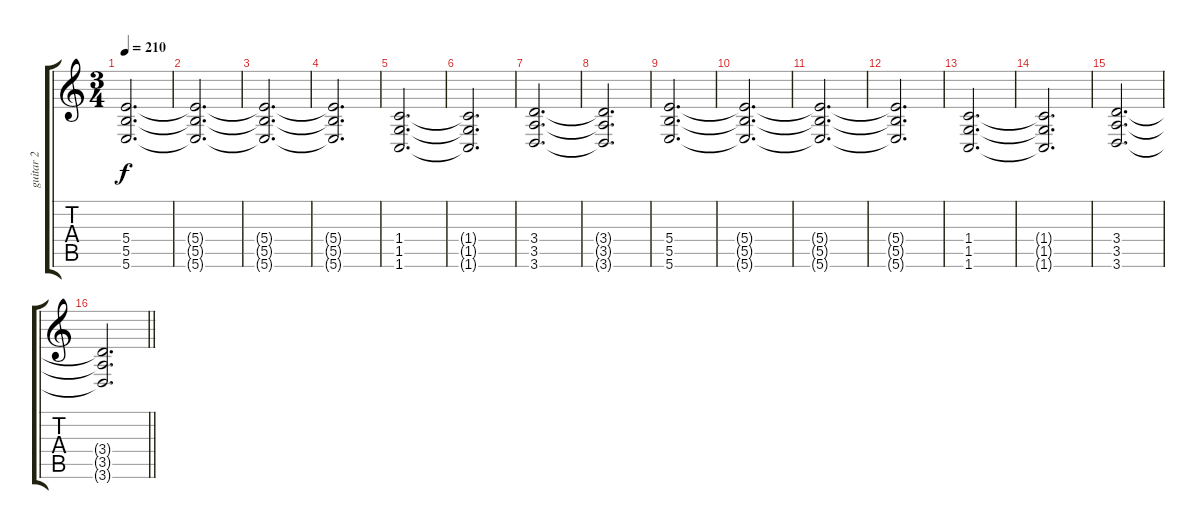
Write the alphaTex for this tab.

\track ("guitar 2" "guitar 2") {instrument distortionguitar}
\staff {score tabs}
\tuning (Db4 Ab3 E3 B2 Gb2 B1) {hide}
\ts (3 4)
\tempo 210
\clef g2
\ks c
(5.4 5.5 5.6).2{d dy f} |
(5.4{t} 5.5{t} 5.6{t}).2{d} |
(5.4{t} 5.5{t} 5.6{t}).2{d} |
(5.4{t} 5.5{t} 5.6{t}).2{d} |
(1.4 1.5 1.6).2{d} |
(1.4{t} 1.5{t} 1.6{t}).2{d} |
(3.4 3.5 3.6).2{d} |
(3.4{t} 3.5{t} 3.6{t}).2{d} |
(5.4 5.5 5.6).2{d} |
(5.4{t} 5.5{t} 5.6{t}).2{d} |
(5.4{t} 5.5{t} 5.6{t}).2{d} |
(5.4{t} 5.5{t} 5.6{t}).2{d} |
(1.4 1.5 1.6).2{d} |
(1.4{t} 1.5{t} 1.6{t}).2{d} |
(3.4 3.5 3.6).2{d} |
\barLineRight lightlight
(3.4{t} 3.5{t} 3.6{t}).2{d}
